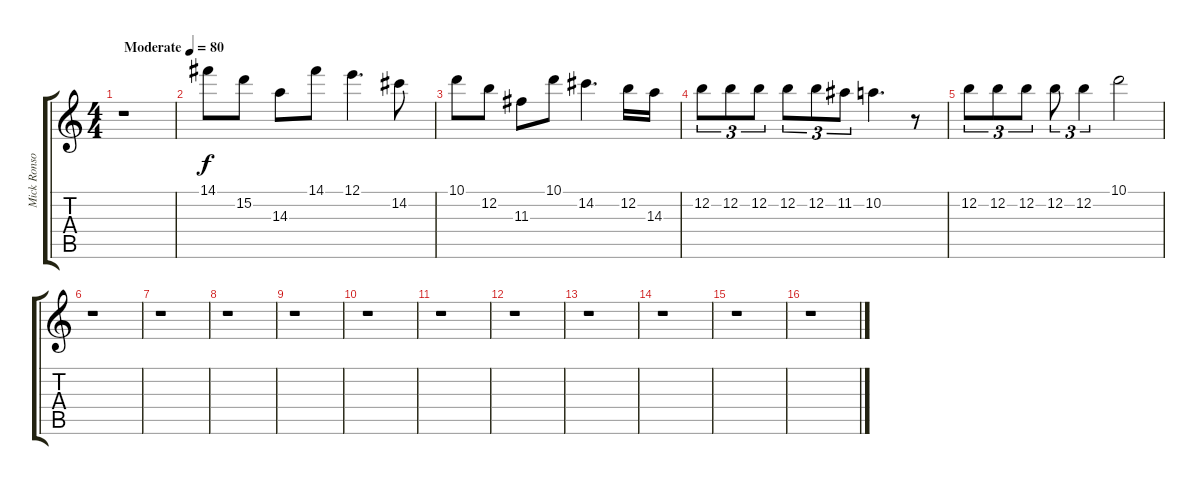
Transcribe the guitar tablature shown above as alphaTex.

\track ("Mick Ronson" "Mick Ronso") {instrument overdrivenguitar}
\staff {score tabs}
\tuning (E4 B3 G3 D3 A2 E2) {hide}
\ts (4 4)
\tempo (80 "Moderate")
\clef g2
\ks c
r.1{dy f instrument overdrivenguitar} |
14.1.8 15.2.8 14.3.8 14.1.8 12.1.4{d} 14.2.8 |
10.1.8 12.2.8 11.3.8 10.1.8 14.2.4{d} 12.2.16 14.3.16 |
12.2.8{tu (3 2)} 12.2.8{tu (3 2)} 12.2.8{tu (3 2)} 12.2.8{tu (3 2)} 12.2.8{tu (3 2)} 11.2.8{tu (3 2)} 10.2.4{d} r.8 |
12.2.8{tu (3 2)} 12.2.8{tu (3 2)} 12.2.8{tu (3 2)} 12.2.8{tu (3 2)} 12.2.4{tu (3 2)} 10.1.2 |
r.1 |
r.1 |
r.1 |
r.1 |
r.1 |
r.1 |
r.1 |
r.1 |
r.1 |
r.1 |
r.1
